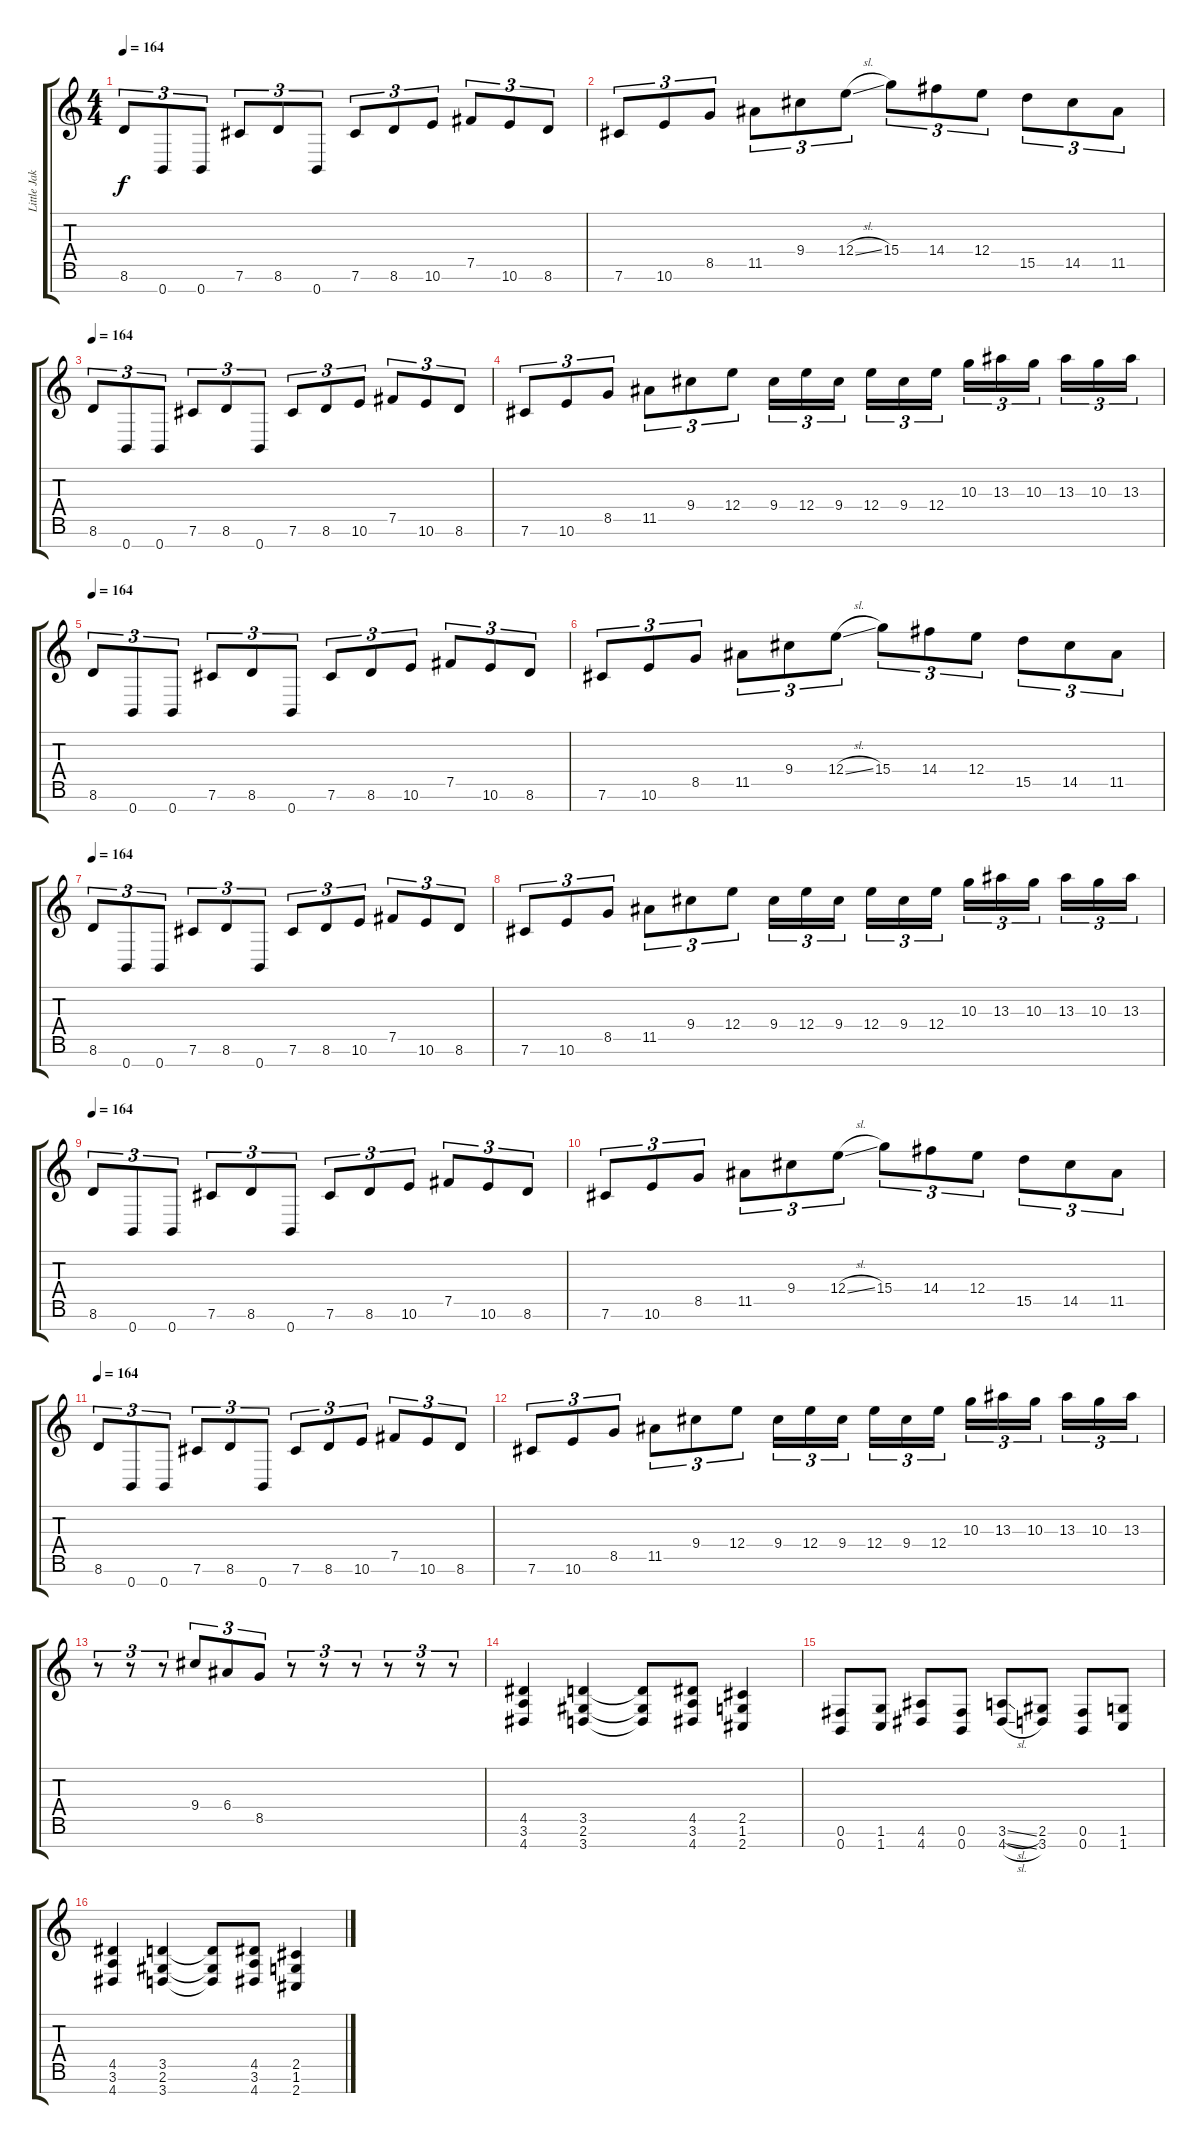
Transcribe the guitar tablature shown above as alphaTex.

\track ("Little Jake" "Little Jak") {instrument distortionguitar}
\staff {score tabs}
\tuning (Gb4 Db4 A3 E3 B2 Gb2 B1) {hide}
\ts (4 4)
\tempo 164
\clef g2
\ks c
8.6.8{tu (3 2) dy f} 0.7.8{tu (3 2)} 0.7.8{tu (3 2)} 7.6.8{tu (3 2)} 8.6.8{tu (3 2)} 0.7.8{tu (3 2)} 7.6.8{tu (3 2)} 8.6.8{tu (3 2)} 10.6.8{tu (3 2)} 7.5.8{tu (3 2)} 10.6.8{tu (3 2)} 8.6.8{tu (3 2)} |
7.6.8{tu (3 2)} 10.6.8{tu (3 2)} 8.5.8{tu (3 2)} 11.5.8{tu (3 2)} 9.4.8{tu (3 2)} 12.4{sl}.8{tu (3 2)} 15.4.8{tu (3 2)} 14.4.8{tu (3 2)} 12.4.8{tu (3 2)} 15.5.8{tu (3 2)} 14.5.8{tu (3 2)} 11.5.8{tu (3 2)} |
\tempo 164
8.6.8{tu (3 2)} 0.7.8{tu (3 2)} 0.7.8{tu (3 2)} 7.6.8{tu (3 2)} 8.6.8{tu (3 2)} 0.7.8{tu (3 2)} 7.6.8{tu (3 2)} 8.6.8{tu (3 2)} 10.6.8{tu (3 2)} 7.5.8{tu (3 2)} 10.6.8{tu (3 2)} 8.6.8{tu (3 2)} |
7.6.8{tu (3 2)} 10.6.8{tu (3 2)} 8.5.8{tu (3 2)} 11.5.8{tu (3 2)} 9.4.8{tu (3 2)} 12.4.8{tu (3 2)} 9.4.16{tu (3 2)} 12.4.16{tu (3 2)} 9.4.16{tu (3 2) beam splitsecondary} 12.4.16{tu (3 2)} 9.4.16{tu (3 2)} 12.4.16{tu (3 2)} 10.3.16{tu (3 2)} 13.3.16{tu (3 2)} 10.3.16{tu (3 2) beam splitsecondary} 13.3.16{tu (3 2)} 10.3.16{tu (3 2)} 13.3.16{tu (3 2)} |
\tempo 164
8.6.8{tu (3 2)} 0.7.8{tu (3 2)} 0.7.8{tu (3 2)} 7.6.8{tu (3 2)} 8.6.8{tu (3 2)} 0.7.8{tu (3 2)} 7.6.8{tu (3 2)} 8.6.8{tu (3 2)} 10.6.8{tu (3 2)} 7.5.8{tu (3 2)} 10.6.8{tu (3 2)} 8.6.8{tu (3 2)} |
7.6.8{tu (3 2)} 10.6.8{tu (3 2)} 8.5.8{tu (3 2)} 11.5.8{tu (3 2)} 9.4.8{tu (3 2)} 12.4{sl}.8{tu (3 2)} 15.4.8{tu (3 2)} 14.4.8{tu (3 2)} 12.4.8{tu (3 2)} 15.5.8{tu (3 2)} 14.5.8{tu (3 2)} 11.5.8{tu (3 2)} |
\tempo 164
8.6.8{tu (3 2)} 0.7.8{tu (3 2)} 0.7.8{tu (3 2)} 7.6.8{tu (3 2)} 8.6.8{tu (3 2)} 0.7.8{tu (3 2)} 7.6.8{tu (3 2)} 8.6.8{tu (3 2)} 10.6.8{tu (3 2)} 7.5.8{tu (3 2)} 10.6.8{tu (3 2)} 8.6.8{tu (3 2)} |
7.6.8{tu (3 2)} 10.6.8{tu (3 2)} 8.5.8{tu (3 2)} 11.5.8{tu (3 2)} 9.4.8{tu (3 2)} 12.4.8{tu (3 2)} 9.4.16{tu (3 2)} 12.4.16{tu (3 2)} 9.4.16{tu (3 2) beam splitsecondary} 12.4.16{tu (3 2)} 9.4.16{tu (3 2)} 12.4.16{tu (3 2)} 10.3.16{tu (3 2)} 13.3.16{tu (3 2)} 10.3.16{tu (3 2) beam splitsecondary} 13.3.16{tu (3 2)} 10.3.16{tu (3 2)} 13.3.16{tu (3 2)} |
\tempo 164
8.6.8{tu (3 2)} 0.7.8{tu (3 2)} 0.7.8{tu (3 2)} 7.6.8{tu (3 2)} 8.6.8{tu (3 2)} 0.7.8{tu (3 2)} 7.6.8{tu (3 2)} 8.6.8{tu (3 2)} 10.6.8{tu (3 2)} 7.5.8{tu (3 2)} 10.6.8{tu (3 2)} 8.6.8{tu (3 2)} |
7.6.8{tu (3 2)} 10.6.8{tu (3 2)} 8.5.8{tu (3 2)} 11.5.8{tu (3 2)} 9.4.8{tu (3 2)} 12.4{sl}.8{tu (3 2)} 15.4.8{tu (3 2)} 14.4.8{tu (3 2)} 12.4.8{tu (3 2)} 15.5.8{tu (3 2)} 14.5.8{tu (3 2)} 11.5.8{tu (3 2)} |
\tempo 164
8.6.8{tu (3 2)} 0.7.8{tu (3 2)} 0.7.8{tu (3 2)} 7.6.8{tu (3 2)} 8.6.8{tu (3 2)} 0.7.8{tu (3 2)} 7.6.8{tu (3 2)} 8.6.8{tu (3 2)} 10.6.8{tu (3 2)} 7.5.8{tu (3 2)} 10.6.8{tu (3 2)} 8.6.8{tu (3 2)} |
7.6.8{tu (3 2)} 10.6.8{tu (3 2)} 8.5.8{tu (3 2)} 11.5.8{tu (3 2)} 9.4.8{tu (3 2)} 12.4.8{tu (3 2)} 9.4.16{tu (3 2)} 12.4.16{tu (3 2)} 9.4.16{tu (3 2) beam splitsecondary} 12.4.16{tu (3 2)} 9.4.16{tu (3 2)} 12.4.16{tu (3 2)} 10.3.16{tu (3 2)} 13.3.16{tu (3 2)} 10.3.16{tu (3 2) beam splitsecondary} 13.3.16{tu (3 2)} 10.3.16{tu (3 2)} 13.3.16{tu (3 2)} |
r.8{tu (3 2)} r.8{tu (3 2)} r.8{tu (3 2)} 9.4.8{tu (3 2)} 6.4.8{tu (3 2)} 8.5.8{tu (3 2)} r.8{tu (3 2)} r.8{tu (3 2)} r.8{tu (3 2)} r.8{tu (3 2)} r.8{tu (3 2)} r.8{tu (3 2)} |
(4.5 3.6 4.7).4 (3.5 2.6 3.7).4 (3.5{t} 2.6{t} 3.7{t}).8 (4.5 3.6 4.7).8 (2.5 1.6 2.7).4 |
(0.6 0.7).8 (1.6 1.7).8 (4.6 4.7).8 (0.6 0.7).8 (3.6{sl} 4.7{sl}).8 (2.6 3.7).8 (0.6 0.7).8 (1.6 1.7).8 |
(4.5 3.6 4.7).4 (3.5 2.6 3.7).4 (3.5{t} 2.6{t} 3.7{t}).8 (4.5 3.6 4.7).8 (2.5 1.6 2.7).4
